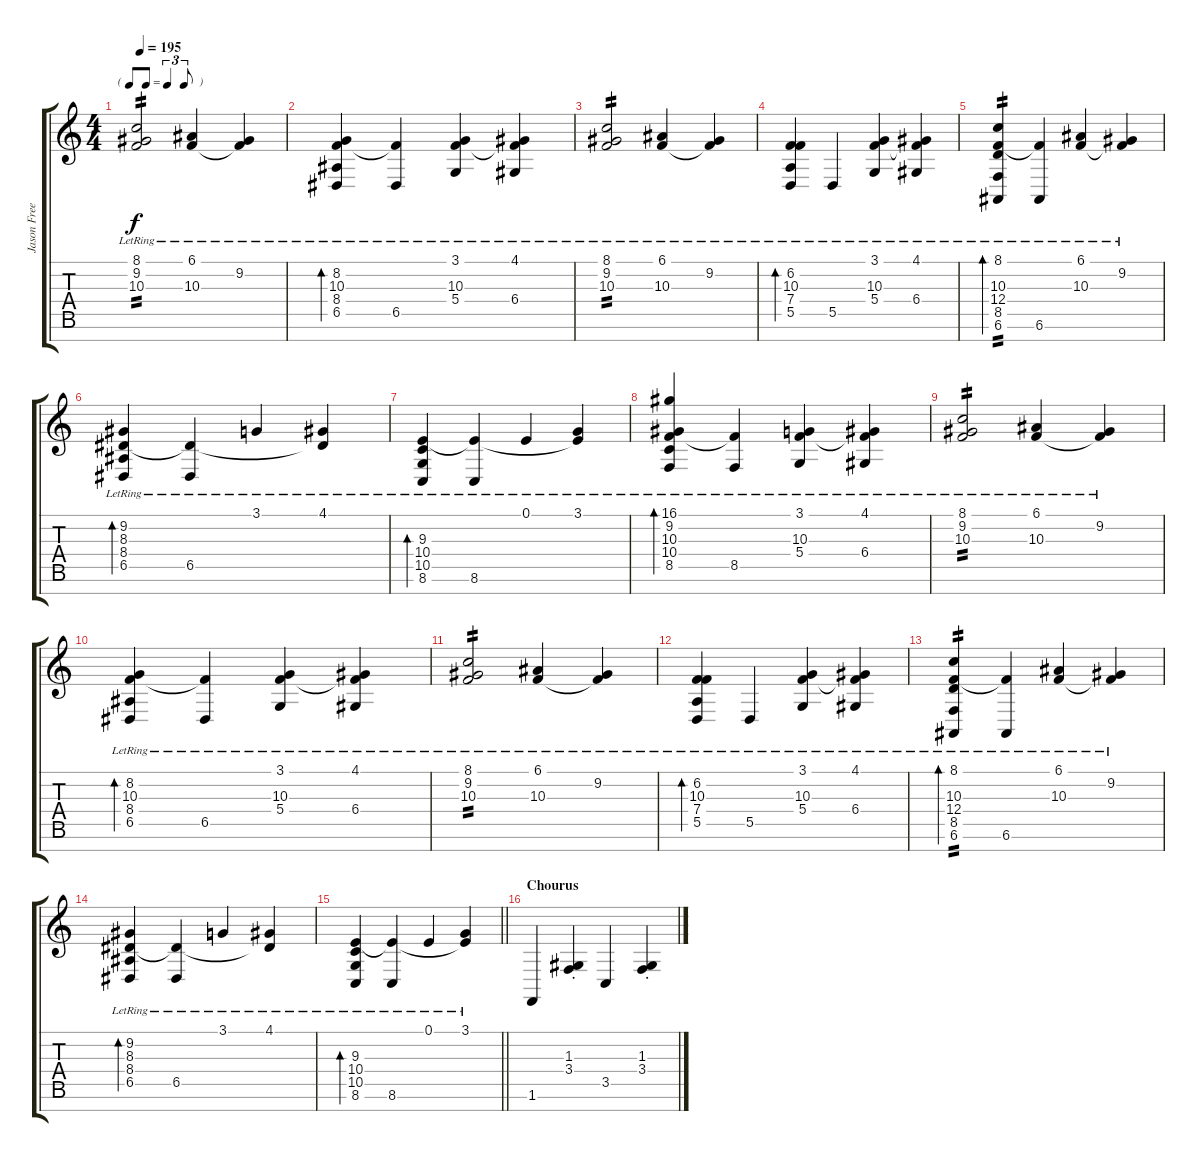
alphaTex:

\track ("Jason Freese" "Jason Free") {instrument harpsichord}
\staff {score tabs}
\tuning (E4 B3 G3 D3 A2 E2 B1) {hide}
\ts (4 4)
\tf triplet8th
\tempo 195
\clef g2
\ks c
(8.1{lr} 9.2{lr} 10.3{lr}).2{tp 2 dy f} (6.1{lr} 10.3{lr}).4 (9.2{lr} 10.3{t}).4 |
(8.2{lr} 10.3{lr} 8.4{lr} 6.5{lr}).4{bd 480} (10.3{t} 6.5{lr}).4 (3.1{lr} 10.3{lr} 5.4{lr}).4 (4.1{lr} 10.3{t} 6.4{lr}).4 |
(8.1{lr} 9.2{lr} 10.3{lr}).2{tp 2} (6.1{lr} 10.3{lr}).4 (9.2{lr} 10.3{t}).4 |
(6.2{lr} 10.3{lr} 7.4{lr} 5.5{lr}).4{bd 480} 5.5{lr}.4 (3.1{lr} 10.3{lr} 5.4).4 (4.1{lr} 10.3{t} 6.4).4 |
(8.1{lr} 10.3 12.4 8.5 6.6).4{bd 480 tp 2} (10.3{t} 6.6{lr}).4 (6.1{lr} 10.3{lr}).4 (9.2{lr} 10.3{t}).4 |
(9.2 8.3 8.4{lr} 6.5{lr}).4{bd 480} (8.3{t} 6.5{lr}).4 3.1{lr}.4 (4.1{lr} 8.3{t}).4 |
(9.3 10.4 10.5 8.6{lr}).4{bd 480} (9.3{t} 8.6{lr}).4 0.1{lr}.4 (3.1{lr} 9.3{t}).4 |
(16.1{lr} 9.2{lr} 10.3{lr} 10.4{lr} 8.5{lr}).4{bd 480} (10.3{t} 8.5{lr}).4 (3.1{lr} 10.3{lr} 5.4{lr}).4 (4.1{lr} 10.3{t} 6.4{lr}).4 |
(8.1{lr} 9.2{lr} 10.3{lr}).2{tp 2} (6.1{lr} 10.3{lr}).4 (9.2{lr} 10.3{t}).4 |
(8.2{lr} 10.3{lr} 8.4{lr} 6.5{lr}).4{bd 480} (10.3{t} 6.5{lr}).4 (3.1{lr} 10.3{lr} 5.4{lr}).4 (4.1{lr} 10.3{t} 6.4{lr}).4 |
(8.1{lr} 9.2{lr} 10.3{lr}).2{tp 2} (6.1{lr} 10.3{lr}).4 (9.2{lr} 10.3{t}).4 |
(6.2{lr} 10.3{lr} 7.4{lr} 5.5{lr}).4{bd 480} 5.5{lr}.4 (3.1{lr} 10.3{lr} 5.4).4 (4.1{lr} 10.3{t} 6.4).4 |
(8.1{lr} 10.3 12.4 8.5 6.6).4{bd 480 tp 2} (10.3{t} 6.6{lr}).4 (6.1{lr} 10.3{lr}).4 (9.2{lr} 10.3{t}).4 |
(9.2 8.3 8.4{lr} 6.5{lr}).4{bd 480} (8.3{t} 6.5{lr}).4 3.1{lr}.4 (4.1{lr} 8.3{t}).4 |
\barLineRight lightlight
(9.3 10.4 10.5 8.6{lr}).4{bd 480} (9.3{t} 8.6{lr}).4 0.1{lr}.4 (3.1{lr} 9.3{t}).4 |
\section ("" "Chourus")
1.6.4 (1.3{st} 3.4{st}).4 3.5.4 (1.3{st} 3.4{st}).4
